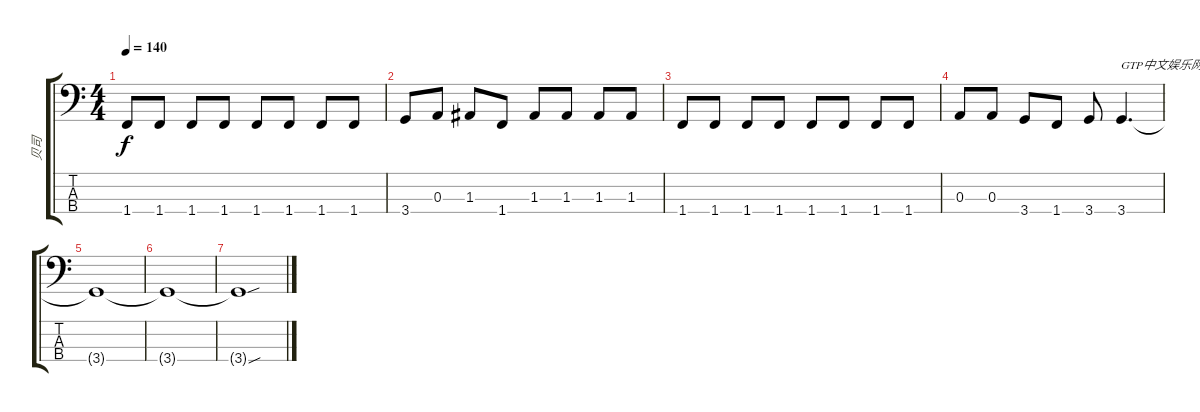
\track ("贝司" "贝司") {instrument electricbassfinger}
\staff {score tabs}
\tuning (G2 D2 A1 E1) {hide}
\ts (4 4)
\tempo 140
\clef f4
\ks c
1.4.8{dy f} 1.4.8 1.4.8 1.4.8 1.4.8 1.4.8 1.4.8 1.4.8 |
3.4.8 0.3.8 1.3.8 1.4.8 1.3.8 1.3.8 1.3.8 1.3.8 |
1.4.8 1.4.8 1.4.8 1.4.8 1.4.8 1.4.8 1.4.8 1.4.8 |
0.3.8 0.3.8 3.4.8 1.4.8 3.4.8 3.4.4{d txt "GTP中文娱乐网为您提供优秀的谱子"} |
3.4{t}.1 |
3.4{t}.1 |
3.4{sou t}.1
